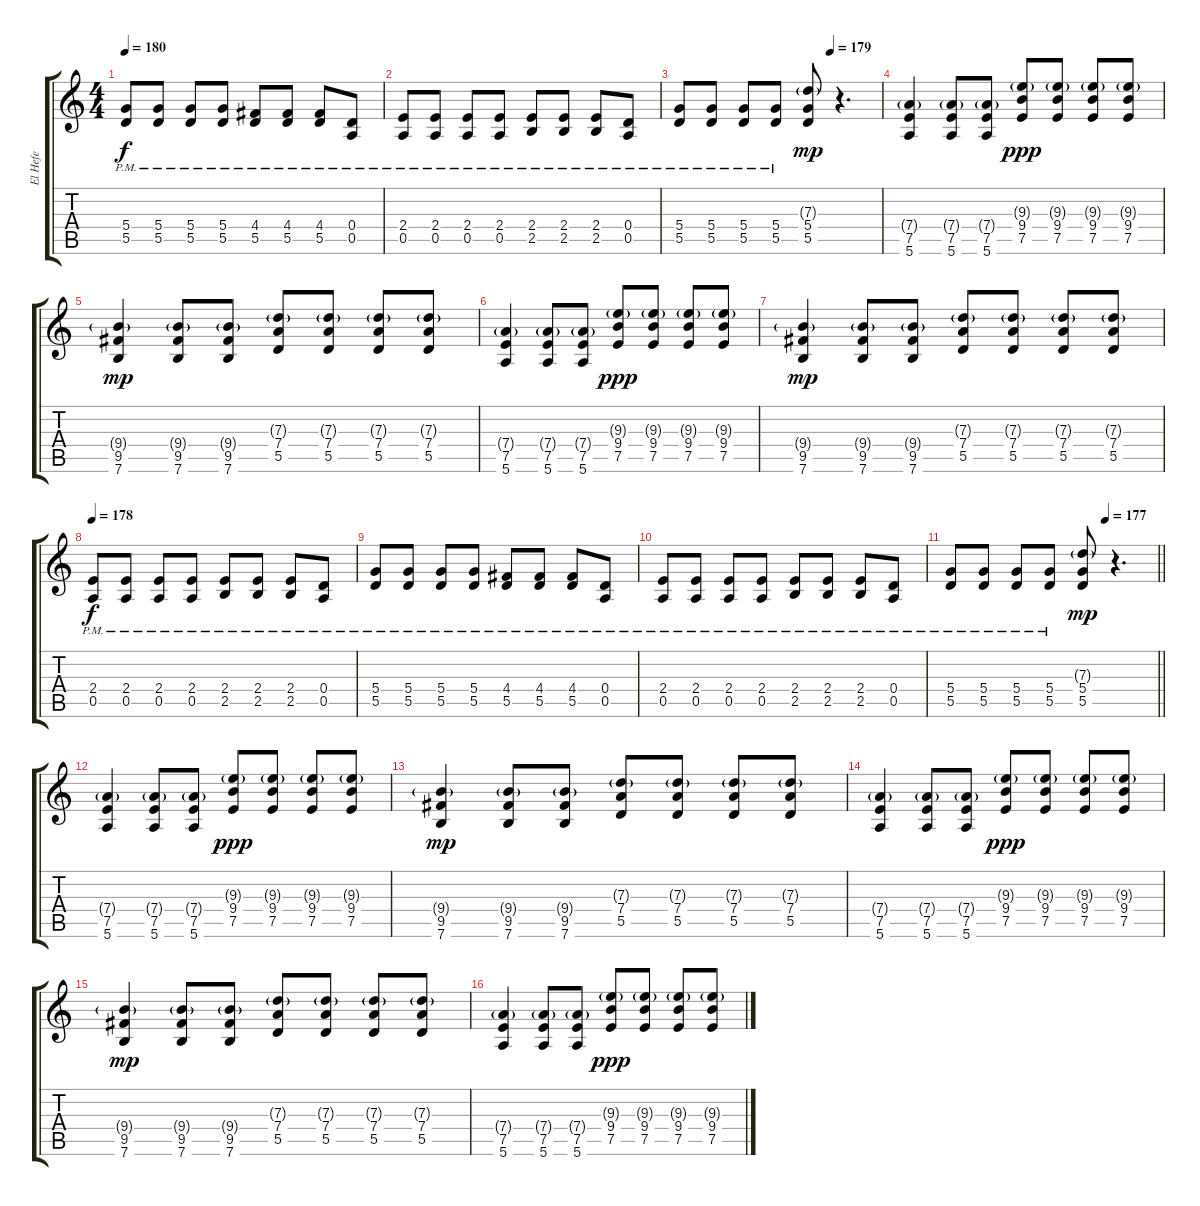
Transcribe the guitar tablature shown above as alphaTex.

\track ("El Hefe" "El Hefe") {instrument distortionguitar}
\staff {score tabs}
\tuning (E4 B3 G3 D3 A2 E2) {hide}
\ts (4 4)
\tempo 180
\clef g2
\ks c
(5.4{pm} 5.5{pm}).8{dy f} (5.4{pm} 5.5{pm}).8 (5.4{pm} 5.5{pm}).8 (5.4{pm} 5.5{pm}).8 (4.4{pm} 5.5{pm}).8 (4.4{pm} 5.5{pm}).8 (4.4{pm} 5.5{pm}).8 (0.4{pm} 0.5{pm}).8 |
(2.4{pm} 0.5{pm}).8 (2.4{pm} 0.5{pm}).8 (2.4{pm} 0.5{pm}).8 (2.4{pm} 0.5{pm}).8 (2.4{pm} 2.5{pm}).8 (2.4{pm} 2.5{pm}).8 (2.4{pm} 2.5{pm}).8 (0.4{pm} 0.5{pm}).8 |
\tempo (179 0.75)
(5.4{pm} 5.5{pm}).8 (5.4{pm} 5.5{pm}).8 (5.4{pm} 5.5{pm}).8 (5.4{pm} 5.5{pm}).8 (7.3{g} 5.4 5.5).8{dy mp} r.4{d} |
(7.4{g} 7.5 5.6).4 (7.4{g} 7.5 5.6).8 (7.4{g} 7.5 5.6).8 (9.3{g} 9.4 7.5).8{dy ppp} (9.3{g} 9.4 7.5).8 (9.3{g} 9.4 7.5).8 (9.3{g} 9.4 7.5).8 |
(9.4{g} 9.5 7.6).4{dy mp} (9.4{g} 9.5 7.6).8 (9.4{g} 9.5 7.6).8 (7.3{g} 7.4 5.5).8 (7.3{g} 7.4 5.5).8 (7.3{g} 7.4 5.5).8 (7.3{g} 7.4 5.5).8 |
(7.4{g} 7.5 5.6).4 (7.4{g} 7.5 5.6).8 (7.4{g} 7.5 5.6).8 (9.3{g} 9.4 7.5).8{dy ppp} (9.3{g} 9.4 7.5).8 (9.3{g} 9.4 7.5).8 (9.3{g} 9.4 7.5).8 |
(9.4{g} 9.5 7.6).4{dy mp} (9.4{g} 9.5 7.6).8 (9.4{g} 9.5 7.6).8 (7.3{g} 7.4 5.5).8 (7.3{g} 7.4 5.5).8 (7.3{g} 7.4 5.5).8 (7.3{g} 7.4 5.5).8 |
\tempo 178
(2.4{pm} 0.5{pm}).8{dy f} (2.4{pm} 0.5{pm}).8 (2.4{pm} 0.5{pm}).8 (2.4{pm} 0.5{pm}).8 (2.4{pm} 2.5{pm}).8 (2.4{pm} 2.5{pm}).8 (2.4{pm} 2.5{pm}).8 (0.4{pm} 0.5{pm}).8 |
(5.4{pm} 5.5{pm}).8 (5.4{pm} 5.5{pm}).8 (5.4{pm} 5.5{pm}).8 (5.4{pm} 5.5{pm}).8 (4.4{pm} 5.5{pm}).8 (4.4{pm} 5.5{pm}).8 (4.4{pm} 5.5{pm}).8 (0.4{pm} 0.5{pm}).8 |
(2.4{pm} 0.5{pm}).8 (2.4{pm} 0.5{pm}).8 (2.4{pm} 0.5{pm}).8 (2.4{pm} 0.5{pm}).8 (2.4{pm} 2.5{pm}).8 (2.4{pm} 2.5{pm}).8 (2.4{pm} 2.5{pm}).8 (0.4{pm} 0.5{pm}).8 |
\tempo (177 0.75)
\barLineRight lightlight
(5.4{pm} 5.5{pm}).8 (5.4{pm} 5.5{pm}).8 (5.4{pm} 5.5{pm}).8 (5.4{pm} 5.5{pm}).8 (7.3{g} 5.4 5.5).8{dy mp} r.4{d} |
\section ("" "")
(7.4{g} 7.5 5.6).4 (7.4{g} 7.5 5.6).8 (7.4{g} 7.5 5.6).8 (9.3{g} 9.4 7.5).8{dy ppp} (9.3{g} 9.4 7.5).8 (9.3{g} 9.4 7.5).8 (9.3{g} 9.4 7.5).8 |
(9.4{g} 9.5 7.6).4{dy mp} (9.4{g} 9.5 7.6).8 (9.4{g} 9.5 7.6).8 (7.3{g} 7.4 5.5).8 (7.3{g} 7.4 5.5).8 (7.3{g} 7.4 5.5).8 (7.3{g} 7.4 5.5).8 |
(7.4{g} 7.5 5.6).4 (7.4{g} 7.5 5.6).8 (7.4{g} 7.5 5.6).8 (9.3{g} 9.4 7.5).8{dy ppp} (9.3{g} 9.4 7.5).8 (9.3{g} 9.4 7.5).8 (9.3{g} 9.4 7.5).8 |
(9.4{g} 9.5 7.6).4{dy mp} (9.4{g} 9.5 7.6).8 (9.4{g} 9.5 7.6).8 (7.3{g} 7.4 5.5).8 (7.3{g} 7.4 5.5).8 (7.3{g} 7.4 5.5).8 (7.3{g} 7.4 5.5).8 |
(7.4{g} 7.5 5.6).4 (7.4{g} 7.5 5.6).8 (7.4{g} 7.5 5.6).8 (9.3{g} 9.4 7.5).8{dy ppp} (9.3{g} 9.4 7.5).8 (9.3{g} 9.4 7.5).8 (9.3{g} 9.4 7.5).8
